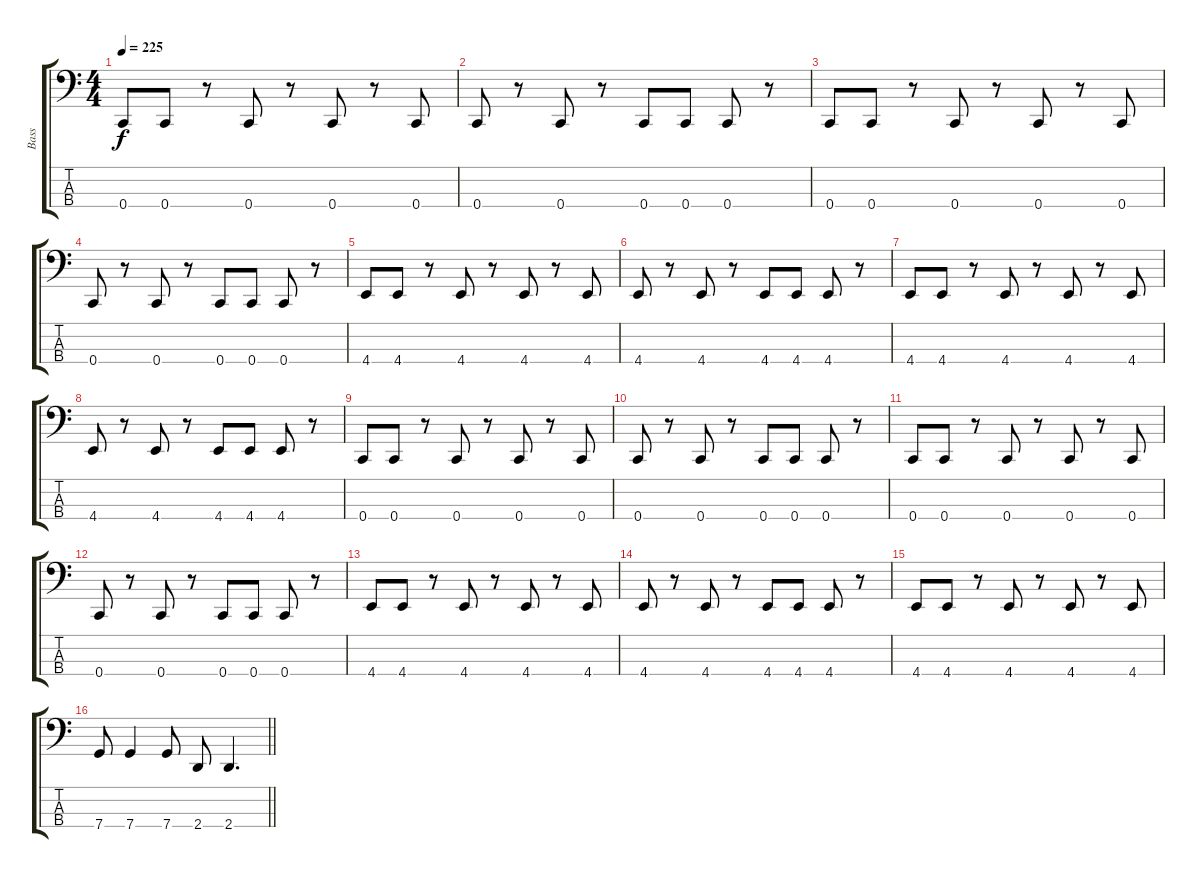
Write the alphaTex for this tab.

\track ("Bass" "Bass") {instrument electricbassfinger}
\staff {score tabs}
\tuning (F2 C2 G1 C1) {hide}
\ts (4 4)
\tempo 225
\clef f4
\ks c
0.4.8{dy f} 0.4.8 r.8 0.4.8 r.8 0.4.8 r.8 0.4.8 |
0.4.8 r.8 0.4.8 r.8 0.4.8 0.4.8 0.4.8 r.8 |
0.4.8 0.4.8 r.8 0.4.8 r.8 0.4.8 r.8 0.4.8 |
0.4.8 r.8 0.4.8 r.8 0.4.8 0.4.8 0.4.8 r.8 |
4.4.8 4.4.8 r.8 4.4.8 r.8 4.4.8 r.8 4.4.8 |
4.4.8 r.8 4.4.8 r.8 4.4.8 4.4.8 4.4.8 r.8 |
4.4.8 4.4.8 r.8 4.4.8 r.8 4.4.8 r.8 4.4.8 |
4.4.8 r.8 4.4.8 r.8 4.4.8 4.4.8 4.4.8 r.8 |
0.4.8 0.4.8 r.8 0.4.8 r.8 0.4.8 r.8 0.4.8 |
0.4.8 r.8 0.4.8 r.8 0.4.8 0.4.8 0.4.8 r.8 |
0.4.8 0.4.8 r.8 0.4.8 r.8 0.4.8 r.8 0.4.8 |
0.4.8 r.8 0.4.8 r.8 0.4.8 0.4.8 0.4.8 r.8 |
4.4.8 4.4.8 r.8 4.4.8 r.8 4.4.8 r.8 4.4.8 |
4.4.8 r.8 4.4.8 r.8 4.4.8 4.4.8 4.4.8 r.8 |
4.4.8 4.4.8 r.8 4.4.8 r.8 4.4.8 r.8 4.4.8 |
\barLineRight lightlight
7.4.8 7.4.4 7.4.8 2.4.8 2.4.4{d}
